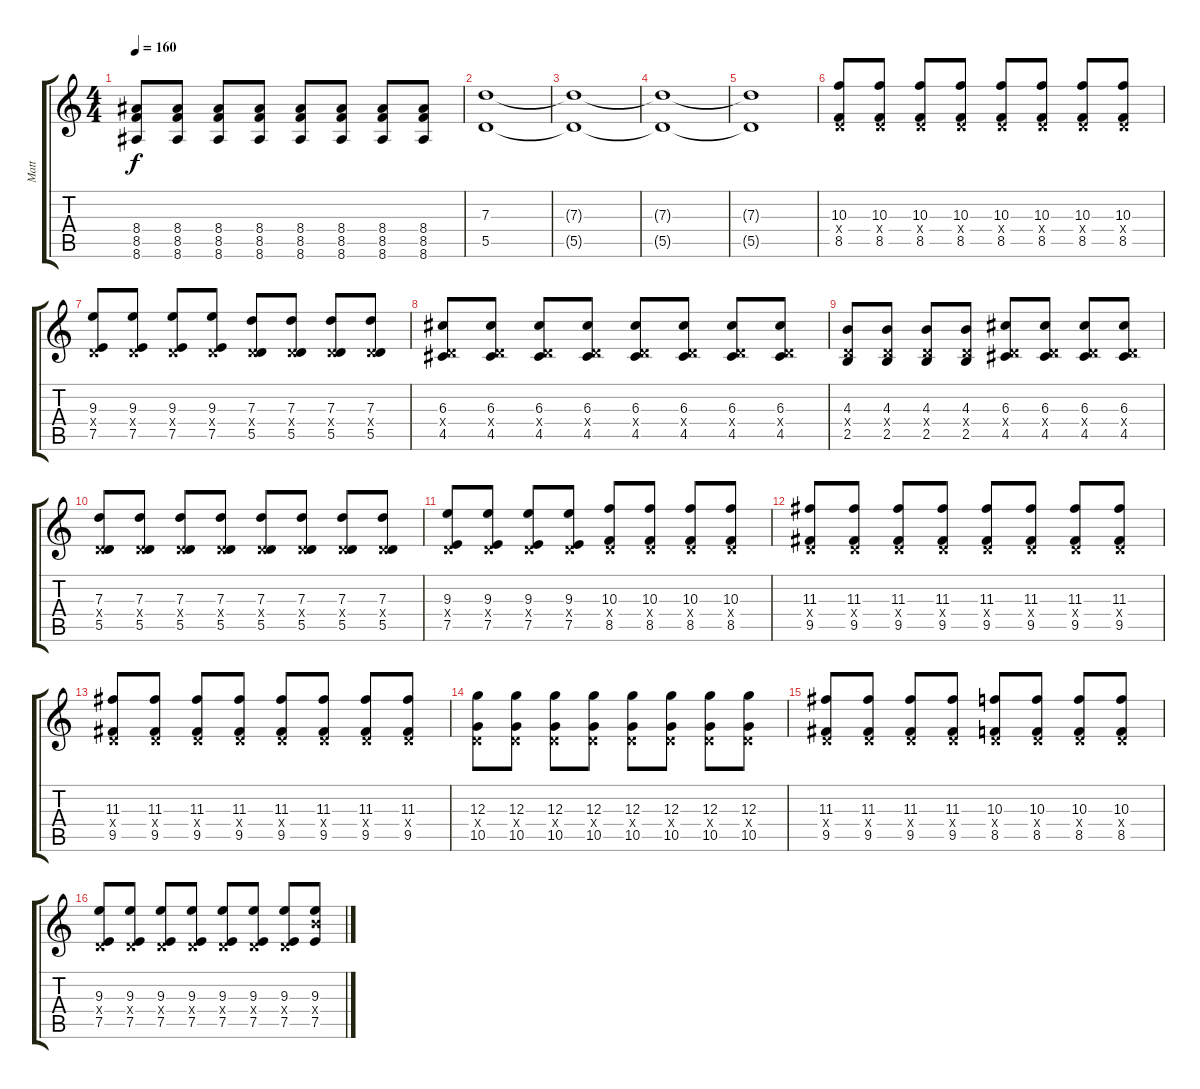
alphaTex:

\track ("Matt" "Matt") {instrument distortionguitar}
\staff {score tabs}
\tuning (E4 B3 G3 D3 A2 D2) {hide}
\ts (4 4)
\tempo 160
\clef g2
\ks c
(8.4 8.5 8.6).8{dy f} (8.4 8.5 8.6).8 (8.4 8.5 8.6).8 (8.4 8.5 8.6).8 (8.4 8.5 8.6).8 (8.4 8.5 8.6).8 (8.4 8.5 8.6).8 (8.4 8.5 8.6).8 |
(7.3 5.5).1 |
(7.3{t} 5.5{t}).1 |
(7.3{t} 5.5{t}).1 |
(7.3{t} 5.5{t}).1 |
(10.3 0.4{x} 8.5).8 (10.3 0.4{x} 8.5).8 (10.3 0.4{x} 8.5).8 (10.3 0.4{x} 8.5).8 (10.3 0.4{x} 8.5).8 (10.3 0.4{x} 8.5).8 (10.3 0.4{x} 8.5).8 (10.3 0.4{x} 8.5).8 |
(9.3 0.4{x} 7.5).8 (9.3 0.4{x} 7.5).8 (9.3 0.4{x} 7.5).8 (9.3 0.4{x} 7.5).8 (7.3 0.4{x} 5.5).8 (7.3 0.4{x} 5.5).8 (7.3 0.4{x} 5.5).8 (7.3 0.4{x} 5.5).8 |
(6.3 0.4{x} 4.5).8 (6.3 0.4{x} 4.5).8 (6.3 0.4{x} 4.5).8 (6.3 0.4{x} 4.5).8 (6.3 0.4{x} 4.5).8 (6.3 0.4{x} 4.5).8 (6.3 0.4{x} 4.5).8 (6.3 0.4{x} 4.5).8 |
(4.3 0.4{x} 2.5).8 (4.3 0.4{x} 2.5).8 (4.3 0.4{x} 2.5).8 (4.3 0.4{x} 2.5).8 (6.3 0.4{x} 4.5).8 (6.3 0.4{x} 4.5).8 (6.3 0.4{x} 4.5).8 (6.3 0.4{x} 4.5).8 |
(7.3 0.4{x} 5.5).8 (7.3 0.4{x} 5.5).8 (7.3 0.4{x} 5.5).8 (7.3 0.4{x} 5.5).8 (7.3 0.4{x} 5.5).8 (7.3 0.4{x} 5.5).8 (7.3 0.4{x} 5.5).8 (7.3 0.4{x} 5.5).8 |
(9.3 0.4{x} 7.5).8 (9.3 0.4{x} 7.5).8 (9.3 0.4{x} 7.5).8 (9.3 0.4{x} 7.5).8 (10.3 0.4{x} 8.5).8 (10.3 0.4{x} 8.5).8 (10.3 0.4{x} 8.5).8 (10.3 0.4{x} 8.5).8 |
(11.3 0.4{x} 9.5).8 (11.3 0.4{x} 9.5).8 (11.3 0.4{x} 9.5).8 (11.3 0.4{x} 9.5).8 (11.3 0.4{x} 9.5).8 (11.3 0.4{x} 9.5).8 (11.3 0.4{x} 9.5).8 (11.3 0.4{x} 9.5).8 |
(11.3 0.4{x} 9.5).8 (11.3 0.4{x} 9.5).8 (11.3 0.4{x} 9.5).8 (11.3 0.4{x} 9.5).8 (11.3 0.4{x} 9.5).8 (11.3 0.4{x} 9.5).8 (11.3 0.4{x} 9.5).8 (11.3 0.4{x} 9.5).8 |
(12.3 0.4{x} 10.5).8 (12.3 0.4{x} 10.5).8 (12.3 0.4{x} 10.5).8 (12.3 0.4{x} 10.5).8 (12.3 0.4{x} 10.5).8 (12.3 0.4{x} 10.5).8 (12.3 0.4{x} 10.5).8 (12.3 0.4{x} 10.5).8 |
(11.3 0.4{x} 9.5).8 (11.3 0.4{x} 9.5).8 (11.3 0.4{x} 9.5).8 (11.3 0.4{x} 9.5).8 (10.3 0.4{x} 8.5).8 (10.3 0.4{x} 8.5).8 (10.3 0.4{x} 8.5).8 (10.3 0.4{x} 8.5).8 |
(9.3 0.4{x} 7.5).8 (9.3 0.4{x} 7.5).8 (9.3 0.4{x} 7.5).8 (9.3 0.4{x} 7.5).8 (9.3 0.4{x} 7.5).8 (9.3 0.4{x} 7.5).8 (9.3 0.4{x} 7.5).8 (9.3 9.4{x} 7.5).8
